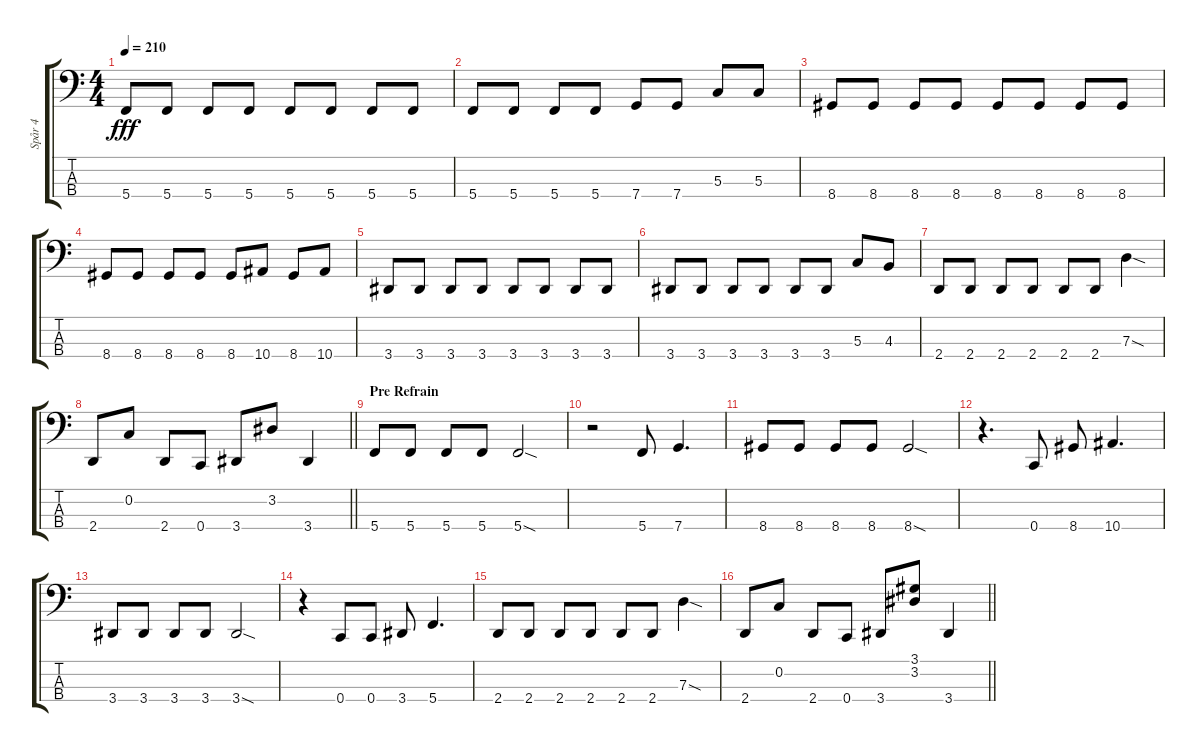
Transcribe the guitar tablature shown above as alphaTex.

\track ("Spår 4" "Spår 4") {instrument slapbass1}
\staff {score tabs}
\tuning (F2 C2 G1 C1) {hide}
\ts (4 4)
\tempo 210
\clef f4
\ks c
5.4.8{dy fff} 5.4.8 5.4.8 5.4.8 5.4.8 5.4.8 5.4.8 5.4.8 |
5.4.8 5.4.8 5.4.8 5.4.8 7.4.8 7.4.8 5.3.8 5.3.8 |
8.4.8 8.4.8 8.4.8 8.4.8 8.4.8 8.4.8 8.4.8 8.4.8 |
8.4.8 8.4.8 8.4.8 8.4.8 8.4.8 10.4.8 8.4.8 10.4.8 |
3.4.8 3.4.8 3.4.8 3.4.8 3.4.8 3.4.8 3.4.8 3.4.8 |
3.4.8 3.4.8 3.4.8 3.4.8 3.4.8 3.4.8 5.3.8 4.3.8 |
2.4.8 2.4.8 2.4.8 2.4.8 2.4.8 2.4.8 7.3{sod}.4 |
\barLineRight lightlight
2.4.8 0.2.8 2.4.8 0.4.8 3.4.8 3.2.8 3.4.4 |
\section ("" "Pre Refrain")
5.4.8 5.4.8 5.4.8 5.4.8 5.4{sod}.2 |
r.2 5.4.8 7.4.4{d} |
8.4.8 8.4.8 8.4.8 8.4.8 8.4{sod}.2 |
r.4{d} 0.4.8 8.4.8 10.4.4{d} |
3.4.8 3.4.8 3.4.8 3.4.8 3.4{sod}.2 |
r.4 0.4.8 0.4.8 3.4.8 5.4.4{d} |
2.4.8 2.4.8 2.4.8 2.4.8 2.4.8 2.4.8 7.3{sod}.4 |
\barLineRight lightlight
2.4.8 0.2.8{instrument slapbass1} 2.4.8{instrument electricbassfinger} 0.4.8 3.4.8 (3.1 3.2).8{instrument slapbass1} 3.4.4
